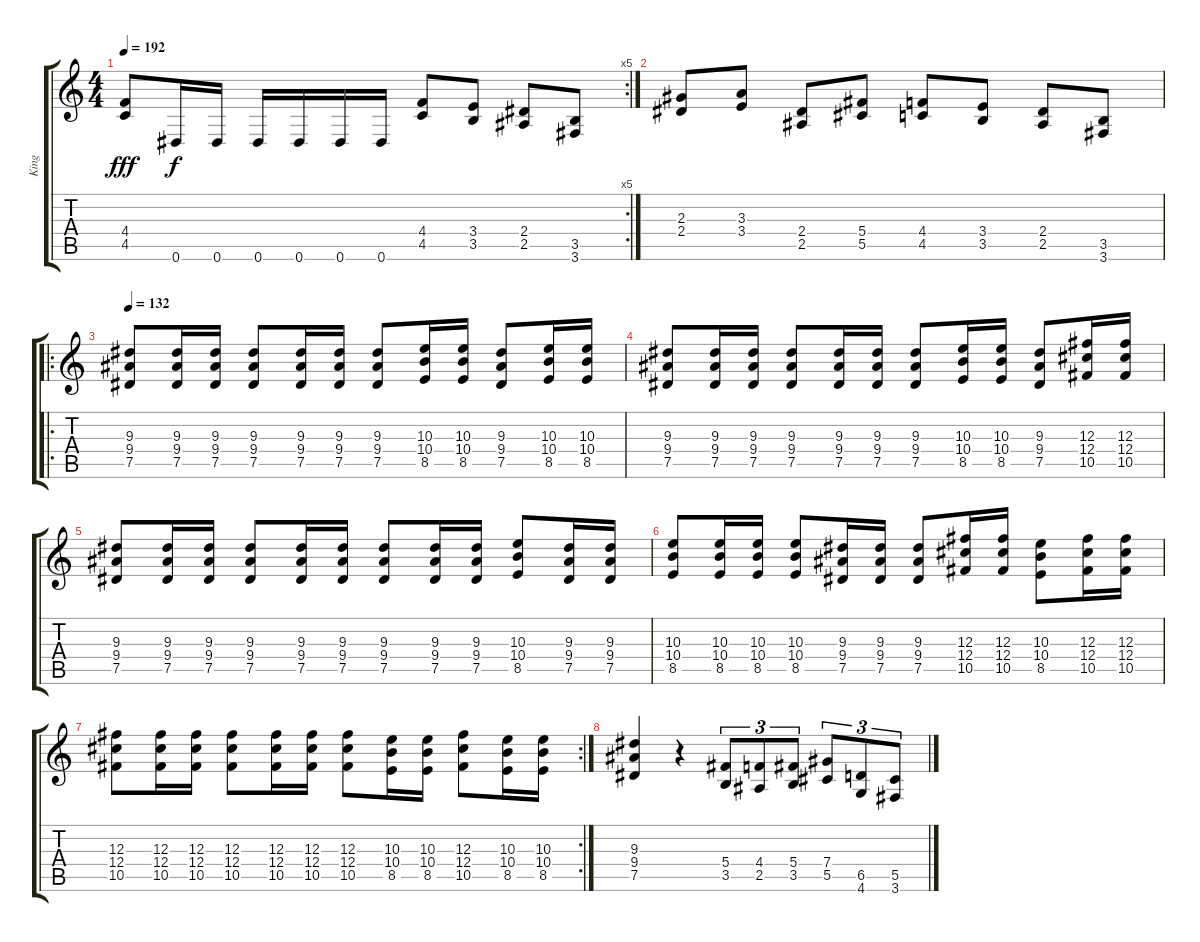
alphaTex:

\track ("King" "King") {instrument distortionguitar}
\staff {score tabs}
\tuning (Eb4 Bb3 Gb3 Db3 Ab2 Eb2) {hide}
\rc 5
\ts (4 4)
\tempo 192
\clef g2
\ks c
(4.4 4.5).8{dy fff} 0.6.16{dy f} 0.6.16 0.6.16 0.6.16 0.6.16 0.6.16 (4.4 4.5).8 (3.4 3.5).8 (2.4 2.5).8 (3.5 3.6).8 |
(2.3 2.4).8 (3.3 3.4).8 (2.4 2.5).8 (5.4 5.5).8 (4.4 4.5).8 (3.4 3.5).8 (2.4 2.5).8 (3.5 3.6).8 |
\ro
\tempo 132
(9.3 9.4 7.5).8 (9.3 9.4 7.5).16 (9.3 9.4 7.5).16 (9.3 9.4 7.5).8 (9.3 9.4 7.5).16 (9.3 9.4 7.5).16 (9.3 9.4 7.5).8 (10.3 10.4 8.5).16 (10.3 10.4 8.5).16 (9.3 9.4 7.5).8 (10.3 10.4 8.5).16 (10.3 10.4 8.5).16 |
(9.3 9.4 7.5).8 (9.3 9.4 7.5).16 (9.3 9.4 7.5).16 (9.3 9.4 7.5).8 (9.3 9.4 7.5).16 (9.3 9.4 7.5).16 (9.3 9.4 7.5).8 (10.3 10.4 8.5).16 (10.3 10.4 8.5).16 (9.3 9.4 7.5).8 (12.3 12.4 10.5).16 (12.3 12.4 10.5).16 |
(9.3 9.4 7.5).8 (9.3 9.4 7.5).16 (9.3 9.4 7.5).16 (9.3 9.4 7.5).8 (9.3 9.4 7.5).16 (9.3 9.4 7.5).16 (9.3 9.4 7.5).8 (9.3 9.4 7.5).16 (9.3 9.4 7.5).16 (10.3 10.4 8.5).8 (9.3 9.4 7.5).16 (9.3 9.4 7.5).16 |
(10.3 10.4 8.5).8 (10.3 10.4 8.5).16 (10.3 10.4 8.5).16 (10.3 10.4 8.5).8 (9.3 9.4 7.5).16 (9.3 9.4 7.5).16 (9.3 9.4 7.5).8 (12.3 12.4 10.5).16 (12.3 12.4 10.5).16 (10.3 10.4 8.5).8 (12.3 12.4 10.5).16 (12.3 12.4 10.5).16 |
\rc 2
(12.3 12.4 10.5).8 (12.3 12.4 10.5).16 (12.3 12.4 10.5).16 (12.3 12.4 10.5).8 (12.3 12.4 10.5).16 (12.3 12.4 10.5).16 (12.3 12.4 10.5).8 (10.3 10.4 8.5).16 (10.3 10.4 8.5).16 (12.3 12.4 10.5).8 (10.3 10.4 8.5).16 (10.3 10.4 8.5).16 |
(9.3 9.4 7.5).4 r.4 (5.4 3.5).8{tu (3 2)} (4.4 2.5).8{tu (3 2)} (5.4 3.5).8{tu (3 2)} (7.4 5.5).8{tu (3 2)} (6.5 4.6).8{tu (3 2)} (5.5 3.6).8{tu (3 2)}
